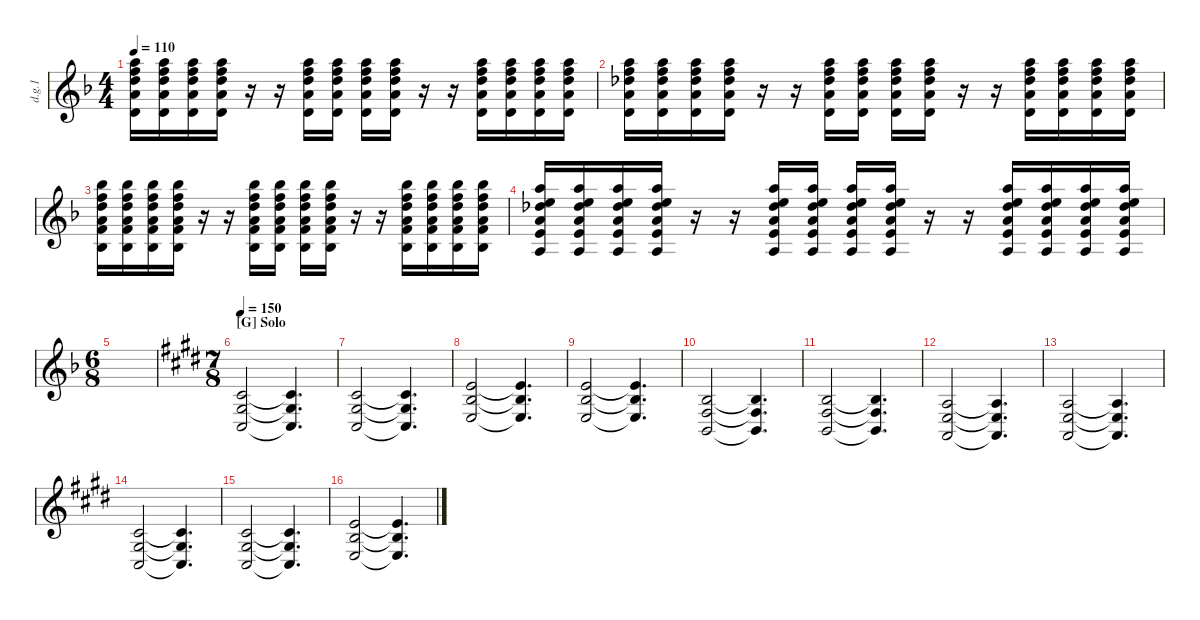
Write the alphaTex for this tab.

\defaultSystemsLayout 4
\hideDynamics
\bracketExtendMode nobrackets
\otherSystemsTrackNameOrientation horizontal
\track ("Distortion Guitar 1" "d.g.1") {instrument distortionguitar}
\staff {score}
\tuning (E4 B3 G3 D3 A2 E2 A1)
\ts (4 4)
\tempo 110
\clef g2
\ks dminor
(5.1{acc forcenatural} 6.2{acc forcenatural} 7.3{acc forcenatural} 7.4{acc forcenatural} 5.5{acc forcenatural}).16{dy f beam Down} (5.1{acc forcenatural} 6.2{acc forcenatural} 7.3{acc forcenatural} 7.4{acc forcenatural} 5.5{acc forcenatural}).16{beam Down} (5.1{acc forcenatural} 6.2{acc forcenatural} 7.3{acc forcenatural} 7.4{acc forcenatural} 5.5{acc forcenatural}).16{beam Down} (5.1{acc forcenatural} 6.2{acc forcenatural} 7.3{acc forcenatural} 7.4{acc forcenatural} 5.5{acc forcenatural}).16{beam Down} r.16{beam Down} r.16{beam Down} (5.1{acc forcenatural} 6.2{acc forcenatural} 7.3{acc forcenatural} 7.4{acc forcenatural} 5.5{acc forcenatural}).16{beam Down} (5.1{acc forcenatural} 6.2{acc forcenatural} 7.3{acc forcenatural} 7.4{acc forcenatural} 5.5{acc forcenatural}).16{beam Down} (5.1{acc forcenatural} 6.2{acc forcenatural} 7.3{acc forcenatural} 7.4{acc forcenatural} 5.5{acc forcenatural}).16{beam Down} (5.1{acc forcenatural} 6.2{acc forcenatural} 7.3{acc forcenatural} 7.4{acc forcenatural} 5.5{acc forcenatural}).16{beam Down} r.16{beam Down} r.16{beam Down} (5.1{acc forcenatural} 6.2{acc forcenatural} 7.3{acc forcenatural} 7.4{acc forcenatural} 5.5{acc forcenatural}).16{beam Down} (5.1{acc forcenatural} 6.2{acc forcenatural} 7.3{acc forcenatural} 7.4{acc forcenatural} 5.5{acc forcenatural}).16{beam Down} (5.1{acc forcenatural} 6.2{acc forcenatural} 7.3{acc forcenatural} 7.4{acc forcenatural} 5.5{acc forcenatural}).16{beam Down} (5.1{acc forcenatural} 6.2{acc forcenatural} 7.3{acc forcenatural} 7.4{acc forcenatural} 5.5{acc forcenatural}).16{beam Down} |
(5.1{acc forcenatural} 6.2{acc forcenatural} 6.3{acc b} 7.4{acc forcenatural} 5.5{acc forcenatural}).16{beam Down} (5.1{acc forcenatural} 6.2{acc forcenatural} 6.3{acc b} 7.4{acc forcenatural} 5.5{acc forcenatural}).16{beam Down} (5.1{acc forcenatural} 6.2{acc forcenatural} 6.3{acc b} 7.4{acc forcenatural} 5.5{acc forcenatural}).16{beam Down} (5.1{acc forcenatural} 6.2{acc forcenatural} 6.3{acc b} 7.4{acc forcenatural} 5.5{acc forcenatural}).16{beam Down} r.16{beam Down} r.16{beam Down} (5.1{acc forcenatural} 6.2{acc forcenatural} 6.3{acc b} 7.4{acc forcenatural} 5.5{acc forcenatural}).16{beam Down} (5.1{acc forcenatural} 6.2{acc forcenatural} 6.3{acc b} 7.4{acc forcenatural} 5.5{acc forcenatural}).16{beam Down} (5.1{acc forcenatural} 6.2{acc forcenatural} 6.3{acc b} 7.4{acc forcenatural} 5.5{acc forcenatural}).16{beam Down} (5.1{acc forcenatural} 6.2{acc forcenatural} 6.3{acc b} 7.4{acc forcenatural} 5.5{acc forcenatural}).16{beam Down} r.16{beam Down} r.16{beam Down} (5.1{acc forcenatural} 6.2{acc forcenatural} 6.3{acc b} 7.4{acc forcenatural} 5.5{acc forcenatural}).16{beam Down} (5.1{acc forcenatural} 6.2{acc forcenatural} 6.3{acc b} 7.4{acc forcenatural} 5.5{acc forcenatural}).16{beam Down} (5.1{acc forcenatural} 6.2{acc forcenatural} 6.3{acc b} 7.4{acc forcenatural} 5.5{acc forcenatural}).16{beam Down} (5.1{acc forcenatural} 6.2{acc forcenatural} 6.3{acc b} 7.4{acc forcenatural} 5.5{acc forcenatural}).16{beam Down} |
(6.1{acc b} 6.2{acc forcenatural} 7.3{acc forcenatural} 7.4{acc forcenatural} 8.5{acc forcenatural} 6.6{acc b}).16{beam Down} (6.1{acc b} 6.2{acc forcenatural} 7.3{acc forcenatural} 7.4{acc forcenatural} 8.5{acc forcenatural} 6.6{acc b}).16{beam Down} (6.1{acc b} 6.2{acc forcenatural} 7.3{acc forcenatural} 7.4{acc forcenatural} 8.5{acc forcenatural} 6.6{acc b}).16{beam Down} (6.1{acc b} 6.2{acc forcenatural} 7.3{acc forcenatural} 7.4{acc forcenatural} 8.5{acc forcenatural} 6.6{acc b}).16{beam Down} r.16{beam Down} r.16{beam Down} (6.1{acc b} 6.2{acc forcenatural} 7.3{acc forcenatural} 7.4{acc forcenatural} 8.5{acc forcenatural} 6.6{acc b}).16{beam Down} (6.1{acc b} 6.2{acc forcenatural} 7.3{acc forcenatural} 7.4{acc forcenatural} 8.5{acc forcenatural} 6.6{acc b}).16{beam Down} (6.1{acc b} 6.2{acc forcenatural} 7.3{acc forcenatural} 7.4{acc forcenatural} 8.5{acc forcenatural} 6.6{acc b}).16{beam Down} (6.1{acc b} 6.2{acc forcenatural} 7.3{acc forcenatural} 7.4{acc forcenatural} 8.5{acc forcenatural} 6.6{acc b}).16{beam Down} r.16{beam Down} r.16{beam Down} (6.1{acc b} 6.2{acc forcenatural} 7.3{acc forcenatural} 7.4{acc forcenatural} 8.5{acc forcenatural} 6.6{acc b}).16{beam Down} (6.1{acc b} 6.2{acc forcenatural} 7.3{acc forcenatural} 7.4{acc forcenatural} 8.5{acc forcenatural} 6.6{acc b}).16{beam Down} (6.1{acc b} 6.2{acc forcenatural} 7.3{acc forcenatural} 7.4{acc forcenatural} 8.5{acc forcenatural} 6.6{acc b}).16{beam Down} (6.1{acc b} 6.2{acc forcenatural} 7.3{acc forcenatural} 7.4{acc forcenatural} 8.5{acc forcenatural} 6.6{acc b}).16{beam Down} |
(5.1{acc forcenatural} 5.2{acc forcenatural} 6.3{acc b} 7.4{acc forcenatural} 7.5{acc forcenatural} 5.6{acc forcenatural}).16{beam Up} (5.1{acc forcenatural} 5.2{acc forcenatural} 6.3{acc b} 7.4{acc forcenatural} 7.5{acc forcenatural} 5.6{acc forcenatural}).16{beam Up} (5.1{acc forcenatural} 5.2{acc forcenatural} 6.3{acc b} 7.4{acc forcenatural} 7.5{acc forcenatural} 5.6{acc forcenatural}).16{beam Up} (5.1{acc forcenatural} 5.2{acc forcenatural} 6.3{acc b} 7.4{acc forcenatural} 7.5{acc forcenatural} 5.6{acc forcenatural}).16{beam Up} r.16{beam Up} r.16{beam Up} (5.1{acc forcenatural} 5.2{acc forcenatural} 6.3{acc b} 7.4{acc forcenatural} 7.5{acc forcenatural} 5.6{acc forcenatural}).16{beam Up} (5.1{acc forcenatural} 5.2{acc forcenatural} 6.3{acc b} 7.4{acc forcenatural} 7.5{acc forcenatural} 5.6{acc forcenatural}).16{beam Up} (5.1{acc forcenatural} 5.2{acc forcenatural} 6.3{acc b} 7.4{acc forcenatural} 7.5{acc forcenatural} 5.6{acc forcenatural}).16{beam Up} (5.1{acc forcenatural} 5.2{acc forcenatural} 6.3{acc b} 7.4{acc forcenatural} 7.5{acc forcenatural} 5.6{acc forcenatural}).16{beam Up} r.16{beam Up} r.16{beam Up} (5.1{acc forcenatural} 5.2{acc forcenatural} 6.3{acc b} 7.4{acc forcenatural} 7.5{acc forcenatural} 5.6{acc forcenatural}).16{beam Up} (5.1{acc forcenatural} 5.2{acc forcenatural} 6.3{acc b} 7.4{acc forcenatural} 7.5{acc forcenatural} 5.6{acc forcenatural}).16{beam Up} (5.1{acc forcenatural} 5.2{acc forcenatural} 6.3{acc b} 7.4{acc forcenatural} 7.5{acc forcenatural} 5.6{acc forcenatural}).16{beam Up} (5.1{acc forcenatural} 5.2{acc forcenatural} 6.3{acc b} 7.4{acc forcenatural} 7.5{acc forcenatural} 5.6{acc forcenatural}).16{beam Up} |
\ts (6 8)
\beaming (8 3 3)
|
\ts (7 8)
\beaming (8 3 2 2)
\section ("G" "Solo")
\tempo 150
\ks c#minor
(4.5{acc #} 4.6{acc #} 4.7{acc #}).2{dy fff beam Up} (4.5{t acc #} 4.6{t acc #} 4.7{t acc #}).4{d beam Up} |
(4.5{acc #} 4.6{acc #} 4.7{acc #}).2{beam Up} (4.5{t acc #} 4.6{t acc #} 4.7{t acc #}).4{d dy f beam Up} |
(2.4{acc forcenatural} 2.5{acc forcenatural} 0.6{acc forcenatural}).2{dy fff beam Up} (2.4{t acc forcenatural} 2.5{t acc forcenatural} 0.6{t acc forcenatural}).4{d beam Up} |
(2.4{acc forcenatural} 2.5{acc forcenatural} 0.6{acc forcenatural}).2{beam Up} (2.4{t acc forcenatural} 2.5{t acc forcenatural} 0.6{t acc forcenatural}).4{d beam Up} |
(2.5{acc forcenatural} 2.6{acc #} 2.7{acc forcenatural}).2{beam Up} (2.5{t acc forcenatural} 2.6{t acc #} 2.7{t acc forcenatural}).4{d beam Up} |
(2.5{acc forcenatural} 2.6{acc #} 2.7{acc forcenatural}).2{beam Up} (2.5{t acc forcenatural} 2.6{t acc #} 2.7{t acc forcenatural}).4{d dy f beam Up} |
(0.5{acc forcenatural} 0.6{acc forcenatural} 0.7{acc forcenatural}).2{dy fff beam Up} (0.5{t acc forcenatural} 0.6{t acc forcenatural} 0.7{t acc forcenatural}).4{d beam Up} |
(0.5{acc forcenatural} 0.6{acc forcenatural} 0.7{acc forcenatural}).2{beam Up} (0.5{t acc forcenatural} 0.6{t acc forcenatural} 0.7{t acc forcenatural}).4{d beam Up} |
(4.5{acc #} 4.6{acc #} 4.7{acc #}).2{beam Up} (4.5{t acc #} 4.6{t acc #} 4.7{t acc #}).4{d beam Up} |
(4.5{acc #} 4.6{acc #} 4.7{acc #}).2{beam Up} (4.5{t acc #} 4.6{t acc #} 4.7{t acc #}).4{d dy f beam Up} |
(2.4{acc forcenatural} 2.5{acc forcenatural} 0.6{acc forcenatural}).2{dy fff beam Up} (2.4{t acc forcenatural} 2.5{t acc forcenatural} 0.6{t acc forcenatural}).4{d beam Up}
